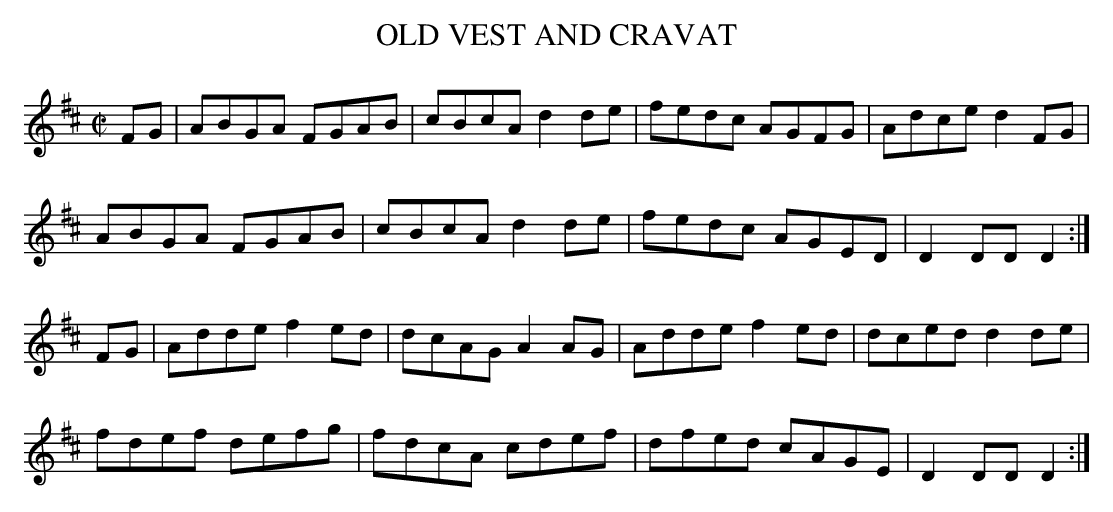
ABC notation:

X:1
T:OLD VEST AND CRAVAT
M:C|
L:1/8
K:D
FG|ABGA FGAB|cBcA d2de|fedc AGFG|Adce d2FG|
ABGA FGAB|cBcA d2de|fedc AGED|D2DD D2:|
FG|Adde f2ed|dcAG A2AG|Adde f2ed|dced d2de|
fdef defg|fdcA cdef|dfed cAGE|D2DD D2:|
